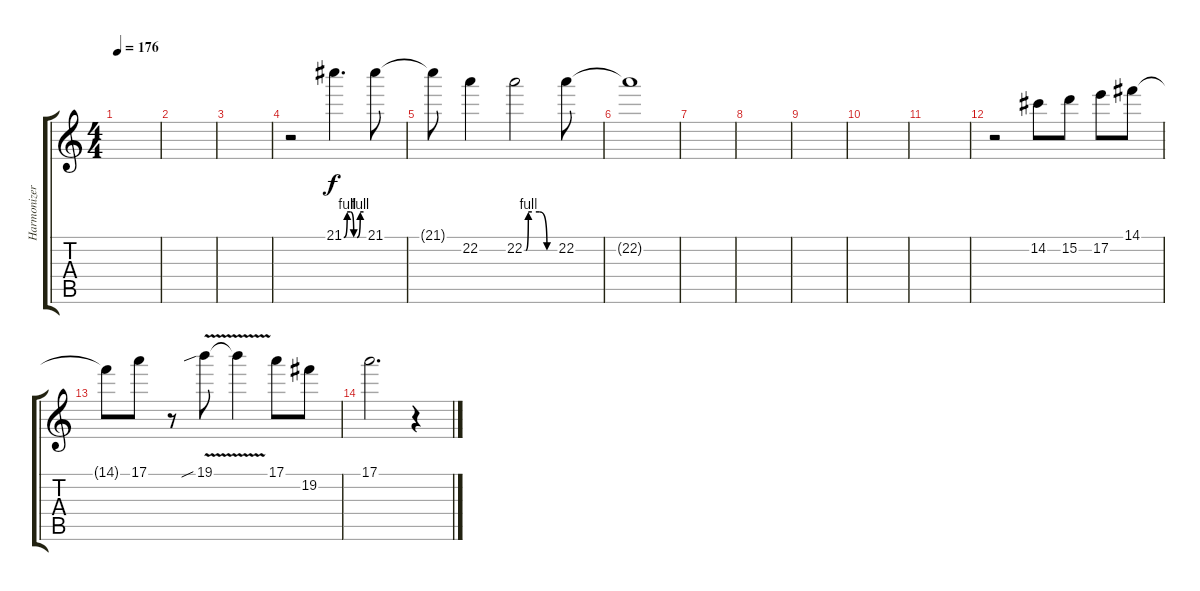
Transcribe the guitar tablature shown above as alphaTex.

\track ("Harmonizer" "Harmonizer") {instrument distortionguitar}
\staff {score tabs}
\tuning (E4 B3 G3 D3 A2 E2) {hide}
\ts (4 4)
\tempo 176
\clef g2
\ks c
|
|
|
r.2 21.1{be (custom 0 0 10 4 20 4 30 0 40 0 50 4 60 4)}.4{d} 21.1.8 |
21.1{t}.8 22.2.4 22.2{be (custom 0 0 3 0 8 4 15 4 30 4 45 0 60 0)}.2 22.2.8 |
22.2{t}.1 |
|
|
|
|
|
r.2 14.2.8 15.2.8 17.2.8 14.1.8 |
14.1{t}.8 17.1.8 r.8 19.1{v sib}.8 19.1{t}.4 17.1.8 19.2.8 |
17.1.2{d} r.4
